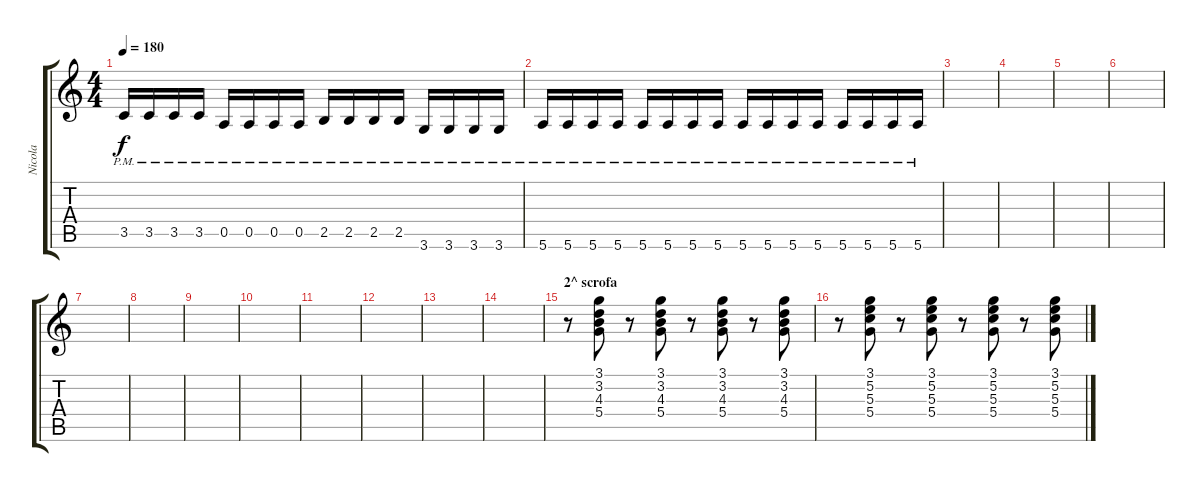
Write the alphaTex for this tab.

\track ("Nicola" "Nicola") {instrument electricguitarclean}
\staff {score tabs}
\tuning (E4 B3 G3 D3 A2 E2) {hide}
\ts (4 4)
\tempo 180
\clef g2
\ks c
3.5{pm}.16{dy f} 3.5{pm}.16 3.5{pm}.16 3.5{pm}.16 0.5{pm}.16 0.5{pm}.16 0.5{pm}.16 0.5{pm}.16 2.5{pm}.16 2.5{pm}.16 2.5{pm}.16 2.5{pm}.16 3.6{pm}.16 3.6{pm}.16 3.6{pm}.16 3.6{pm}.16 |
5.6{pm}.16 5.6{pm}.16 5.6{pm}.16 5.6{pm}.16 5.6{pm}.16 5.6{pm}.16 5.6{pm}.16 5.6{pm}.16 5.6{pm}.16 5.6{pm}.16 5.6{pm}.16 5.6{pm}.16 5.6{pm}.16 5.6{pm}.16 5.6{pm}.16 5.6{pm}.16 |
|
|
|
|
|
|
|
|
|
|
|
|
\section ("" "2^ scrofa")
r.8{instrument electricguitarclean} (3.1 3.2 4.3 5.4).8 r.8 (3.1 3.2 4.3 5.4).8 r.8 (3.1 3.2 4.3 5.4).8 r.8 (3.1 3.2 4.3 5.4).8 |
r.8 (3.1 5.2 5.3 5.4).8 r.8 (3.1 5.2 5.3 5.4).8 r.8 (3.1 5.2 5.3 5.4).8 r.8 (3.1 5.2 5.3 5.4).8
